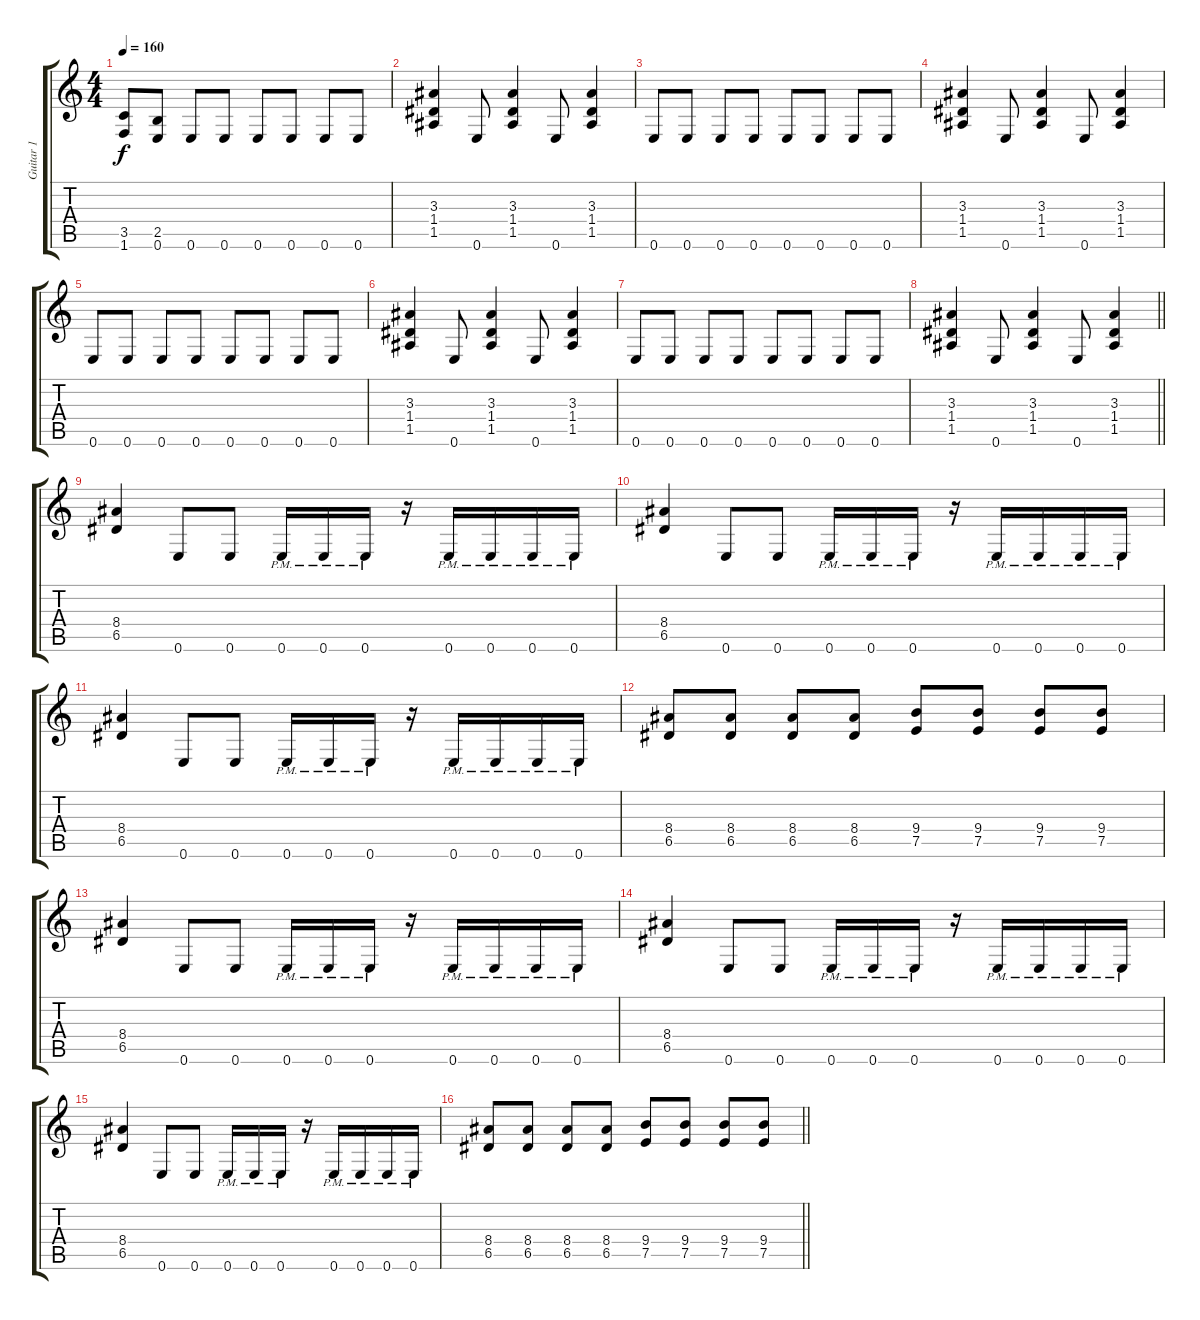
\track ("Guitar 1" "Guitar 1") {instrument distortionguitar}
\staff {score tabs}
\tuning (E4 B3 G3 D3 A2 E2) {hide}
\ts (4 4)
\tempo 160
\clef g2
\ks c
(3.5 1.6).8{dy f} (2.5 0.6).8 0.6.8 0.6.8 0.6.8 0.6.8 0.6.8 0.6.8 |
(3.3 1.4 1.5).4 0.6.8 (3.3 1.4 1.5).4 0.6.8 (3.3 1.4 1.5).4 |
0.6.8 0.6.8 0.6.8 0.6.8 0.6.8 0.6.8 0.6.8 0.6.8 |
(3.3 1.4 1.5).4 0.6.8 (3.3 1.4 1.5).4 0.6.8 (3.3 1.4 1.5).4 |
0.6.8 0.6.8 0.6.8 0.6.8 0.6.8 0.6.8 0.6.8 0.6.8 |
(3.3 1.4 1.5).4 0.6.8 (3.3 1.4 1.5).4 0.6.8 (3.3 1.4 1.5).4 |
0.6.8 0.6.8 0.6.8 0.6.8 0.6.8 0.6.8 0.6.8 0.6.8 |
\barLineRight lightlight
(3.3 1.4 1.5).4 0.6.8 (3.3 1.4 1.5).4 0.6.8 (3.3 1.4 1.5).4 |
(8.4 6.5).4 0.6.8 0.6.8 0.6{pm}.16 0.6{pm}.16 0.6{pm}.16 r.16 0.6{pm}.16 0.6{pm}.16 0.6{pm}.16 0.6{pm}.16 |
(8.4 6.5).4 0.6.8 0.6.8 0.6{pm}.16 0.6{pm}.16 0.6{pm}.16 r.16 0.6{pm}.16 0.6{pm}.16 0.6{pm}.16 0.6{pm}.16 |
(8.4 6.5).4 0.6.8 0.6.8 0.6{pm}.16 0.6{pm}.16 0.6{pm}.16 r.16 0.6{pm}.16 0.6{pm}.16 0.6{pm}.16 0.6{pm}.16 |
(8.4 6.5).8 (8.4 6.5).8 (8.4 6.5).8 (8.4 6.5).8 (9.4 7.5).8 (9.4 7.5).8 (9.4 7.5).8 (9.4 7.5).8 |
(8.4 6.5).4 0.6.8 0.6.8 0.6{pm}.16 0.6{pm}.16 0.6{pm}.16 r.16 0.6{pm}.16 0.6{pm}.16 0.6{pm}.16 0.6{pm}.16 |
(8.4 6.5).4 0.6.8 0.6.8 0.6{pm}.16 0.6{pm}.16 0.6{pm}.16 r.16 0.6{pm}.16 0.6{pm}.16 0.6{pm}.16 0.6{pm}.16 |
(8.4 6.5).4 0.6.8 0.6.8 0.6{pm}.16 0.6{pm}.16 0.6{pm}.16 r.16 0.6{pm}.16 0.6{pm}.16 0.6{pm}.16 0.6{pm}.16 |
\barLineRight lightlight
(8.4 6.5).8 (8.4 6.5).8 (8.4 6.5).8 (8.4 6.5).8 (9.4 7.5).8 (9.4 7.5).8 (9.4 7.5).8 (9.4 7.5).8
